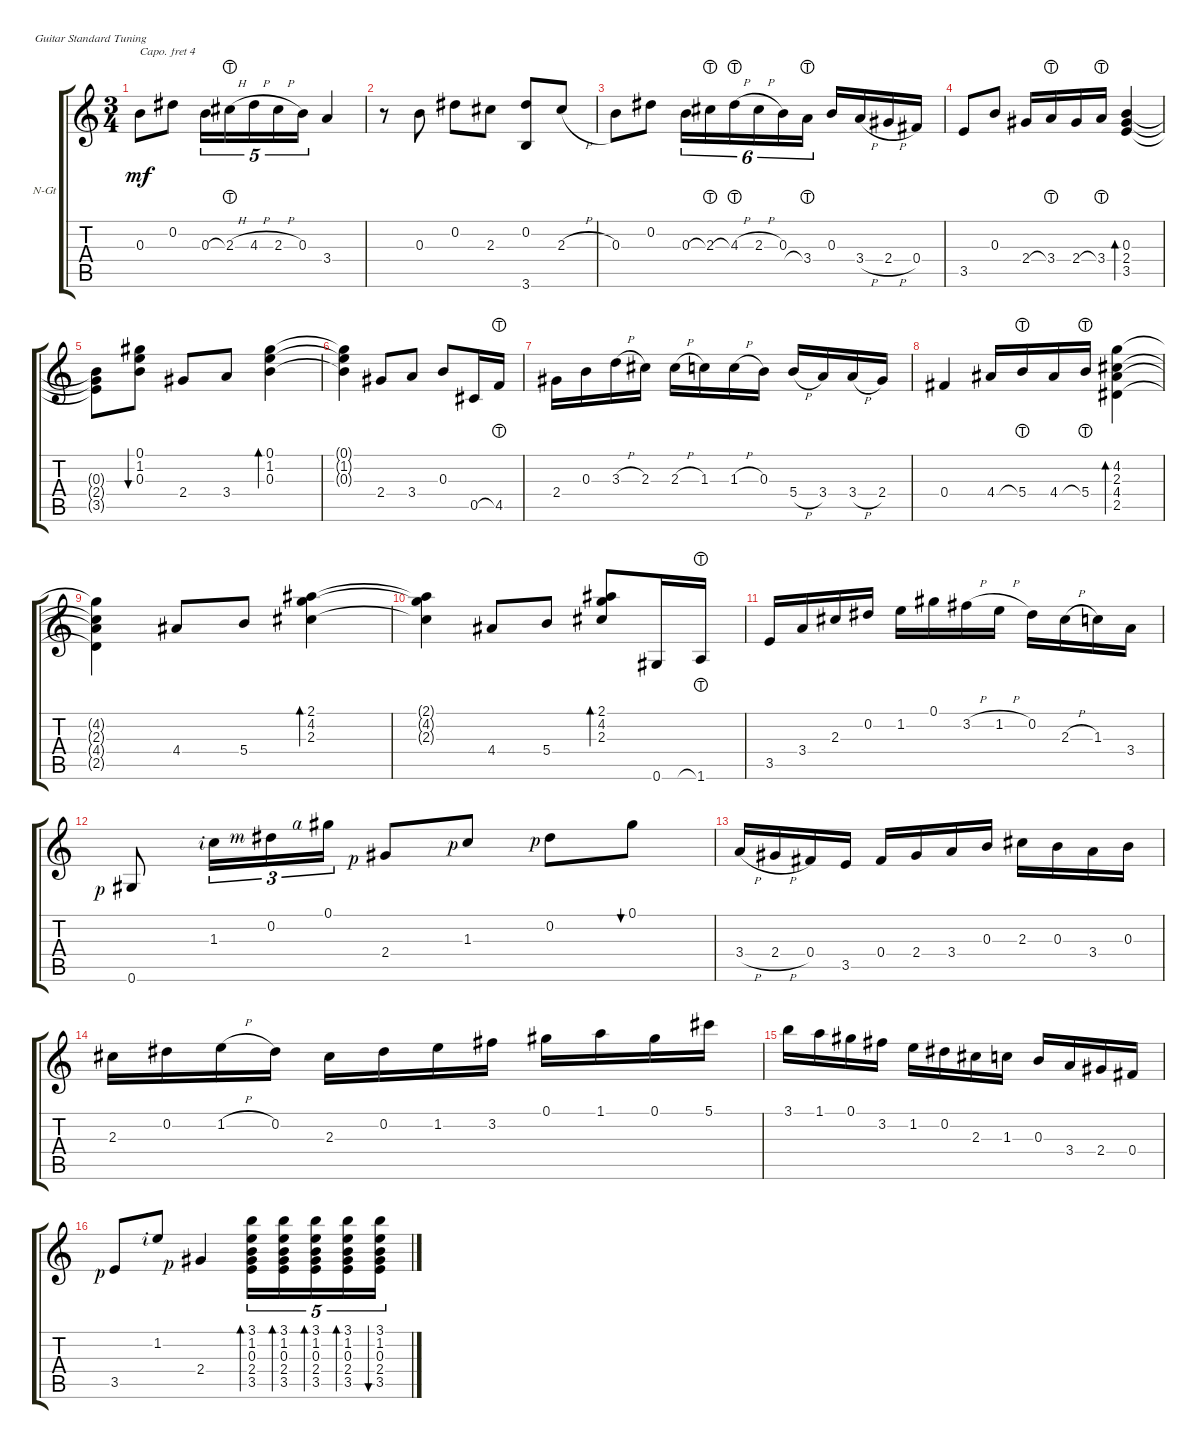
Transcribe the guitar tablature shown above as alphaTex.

\defaultSystemsLayout 4
\bracketExtendMode groupsimilarinstruments
\firstSystemTrackNameOrientation horizontal
\otherSystemsTrackNameOrientation horizontal
\track ("Nylon Guitar" "N-Gt") {instrument acousticguitarnylon}
\staff {score tabs}
\capo 4
\tuning (E4 B3 G3 D3 A2 E2)
\ts (3 4)
\tempo (145 hide)
\clef g2
\ks c
0.3.8{dy mf} 0.2.8 0.3.16{tu (5 4)} 2.3{h lht}.16{tu (5 4)} 4.3{h}.16{tu (5 4)} 2.3{h}.16{tu (5 4)} 0.3.16{tu (5 4)} 3.4.4 |
r.8 0.3.8 0.2.8 2.3.8 (0.2 3.6).8 2.3{h}.8 |
0.3.8 0.2.8 0.3.16{tu (6 4)} 2.3{lht}.16{tu (6 4)} 4.3{h lht}.16{tu (6 4)} 2.3{h}.16{tu (6 4)} 0.3.16{tu (6 4)} 3.4{lht}.16{tu (6 4)} 0.3.16 3.4{h}.16 2.4{h}.16 0.4.16 |
3.5.8 0.3.8 2.4.16 3.4{lht}.16 2.4.16 3.4{lht}.16 (3.5 2.4 0.3).4{bd 30} |
(3.5{t} 2.4{t} 0.3{t}).8 (0.1 1.2 0.3).8{bu 30} 2.4.8 3.4.8 (0.3 1.2 0.1).4{bd 30} |
(0.3{t} 1.2{t} 0.1{t}).4 2.4.8 3.4.8 0.3.8 0.5.16 4.5{lht}.16 |
2.4.16 0.3.16 3.3{h}.16 2.3.16 2.3{h}.16 1.3.16 1.3{h}.16 0.3.16 5.4{h}.16 3.4.16 3.4{h}.16 2.4.16 |
0.4.4 4.4.16 5.4{lht}.16 4.4.16 5.4{lht}.16 (2.5 4.4 2.3 4.2).4{bd 30} |
(2.5{t} 4.4{t} 2.3{t} 4.2{t}).4 4.4.8 5.4.8 (2.3 4.2 2.1).4{bd 30} |
(2.3{t} 4.2{t} 2.1{t}).4 4.4.8 5.4.8 (2.3 4.2 2.1).8{bd 30} 0.6.16 1.6{lht}.16 |
3.5.16 3.4.16 2.3.16 0.2.16 1.2.16 0.1.16 3.2{h}.16 1.2{h}.16 0.2.16 2.3{h}.16 1.3.16 3.4.16 |
0.6{rf 1}.8 1.3{rf 2}.16{tu (3 2)} 0.2{rf 3}.16{tu (3 2)} 0.1{rf 4}.16{tu (3 2)} 2.4{rf 1}.8 1.3{rf 1}.8 0.2{rf 1}.8 0.1.8{bu 30} |
3.4{h}.16 2.4{h}.16 0.4.16 3.5.16 0.4.16 2.4.16 3.4.16 0.3.16 2.3.16 0.3.16 3.4.16 0.3.16 |
2.3.16 0.2.16 1.2{h}.16 0.2.16 2.3.16 0.2.16 1.2.16 3.2.16 0.1.16 1.1.16 0.1.16 5.1.16 |
3.1.16 1.1.16 0.1.16 3.2.16 1.2.16 0.2.16 2.3.16 1.3.16 0.3.16 3.4.16 2.4.16 0.4.16 |
3.5{rf 1}.8 1.2{rf 2}.8 2.4{rf 1}.4 (3.5 2.4 0.3 1.2 3.1).16{tu (5 4) bd 30} (3.5 2.4 0.3 1.2 3.1).16{tu (5 4) bd 30} (3.5 2.4 0.3 1.2 3.1).16{tu (5 4) bd 30} (3.5 2.4 0.3 1.2 3.1).16{tu (5 4) bd 30} (3.5 2.4 0.3 1.2 3.1).16{tu (5 4) bu 30}
